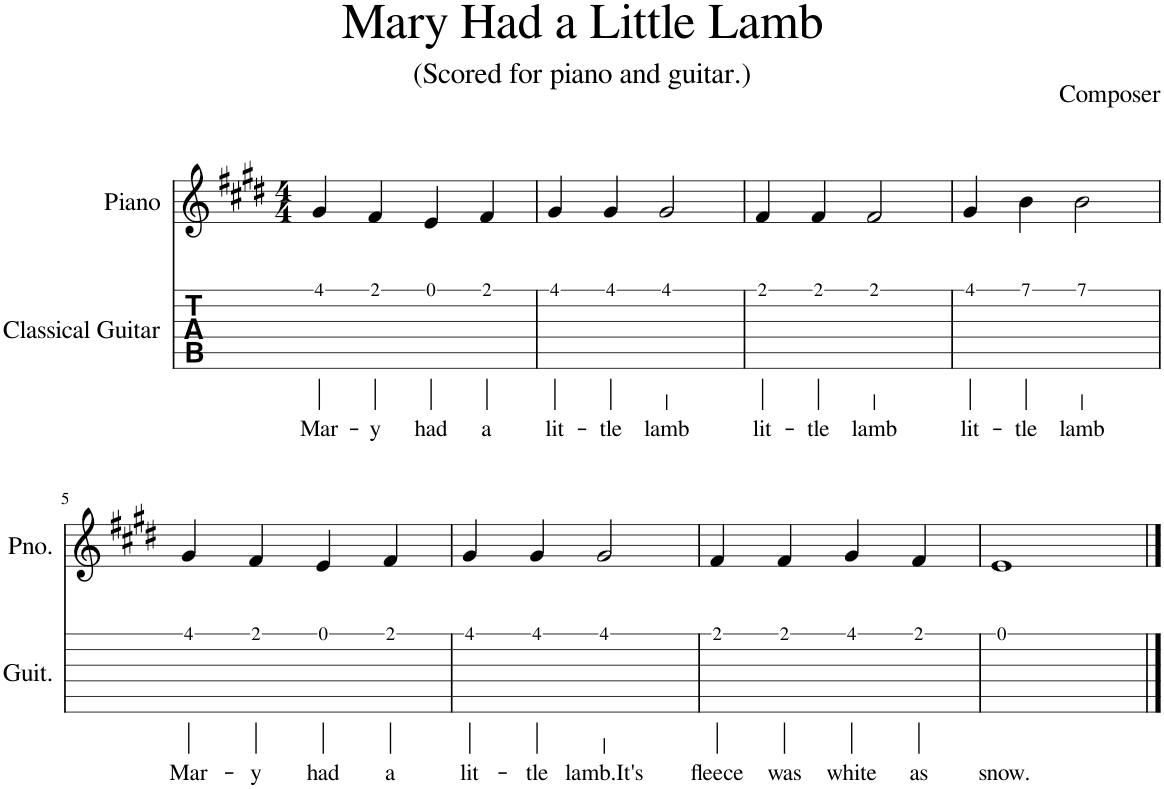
**kern	**text	**kern
*part2	*part2	*part1
*staff2	*staff2	*staff1
*I"Classical Guitar	*	*I"Piano
*I'Guit.	*	*I'Pno.
*stria6	*	*
*	*	*clefG2
*k[f#c#g#d#]	*	*k[f#c#g#d#]
*M4/4	*	*M4/4
=1	=1	=1
!	!LO:LY:b	!
4g#\	Mar-	4g#/
!	!LO:LY:b	!
4f#\	-y	4f#/
!	!LO:LY:b	!
4e\	had	4e/
!	!LO:LY:b	!
4f#\	a	4f#/
=2	=2	=2
!	!LO:LY:b	!
4g#\	lit-	4g#/
!	!LO:LY:b	!
4g#\	-tle	4g#/
!	!LO:LY:b	!
2g#\	lamb	2g#/
=3	=3	=3
!	!LO:LY:b	!
4f#\	lit-	4f#/
!	!LO:LY:b	!
4f#\	-tle	4f#/
!	!LO:LY:b	!
2f#\	lamb	2f#/
=4	=4	=4
!	!LO:LY:b	!
4g#\	lit-	4g#/
!	!LO:LY:b	!
4b\	-tle	4b\
!	!LO:LY:b	!
2b\	lamb	2b\
!!LO:LB:g=z
=5	=5	=5
!	!LO:LY:b	!
4g#\	Mar-	4g#/
!	!LO:LY:b	!
4f#\	-y	4f#/
!	!LO:LY:b	!
4e\	had	4e/
!	!LO:LY:b	!
4f#\	a	4f#/
=6	=6	=6
!	!LO:LY:b	!
4g#\	lit-	4g#/
!	!LO:LY:b	!
4g#\	-tle	4g#/
!	!LO:LY:b	!
2g#\	lamb.It's	2g#/
=7	=7	=7
!	!LO:LY:b	!
4f#\	fleece	4f#/
!	!LO:LY:b	!
4f#\	was	4f#/
!	!LO:LY:b	!
4g#\	white	4g#/
!	!LO:LY:b	!
4f#\	as	4f#/
=8	=8	=8
!	!LO:LY:b	!
1e	snow.	1e
==	==	==
*-	*-	*-
